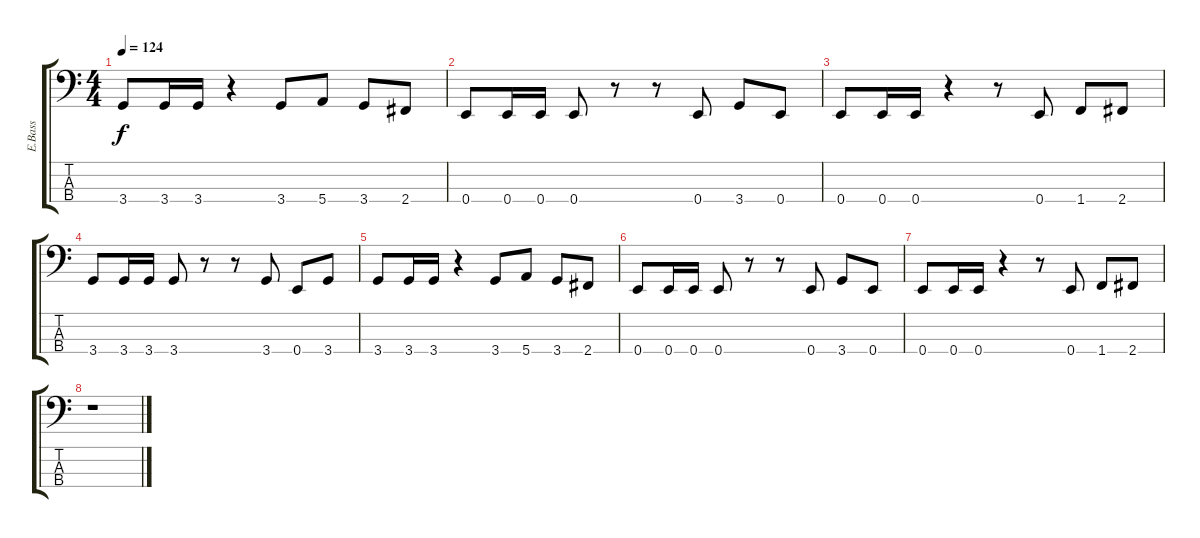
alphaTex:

\track ("E.Bass" "E.Bass") {instrument electricbassfinger}
\staff {score tabs}
\tuning (G2 D2 A1 E1) {hide}
\ts (4 4)
\tempo 124
\clef f4
\ks c
3.4.8{dy f} 3.4.16 3.4.16 r.4 3.4.8 5.4.8 3.4.8 2.4.8 |
0.4.8 0.4.16 0.4.16 0.4.8 r.8 r.8 0.4.8 3.4.8 0.4.8 |
0.4.8 0.4.16 0.4.16 r.4 r.8 0.4.8 1.4.8 2.4.8 |
3.4.8 3.4.16 3.4.16 3.4.8 r.8 r.8 3.4.8 0.4.8 3.4.8 |
3.4.8 3.4.16 3.4.16 r.4 3.4.8 5.4.8 3.4.8 2.4.8 |
0.4.8 0.4.16 0.4.16 0.4.8 r.8 r.8 0.4.8 3.4.8 0.4.8 |
0.4.8 0.4.16 0.4.16 r.4 r.8 0.4.8 1.4.8 2.4.8 |
r.1
